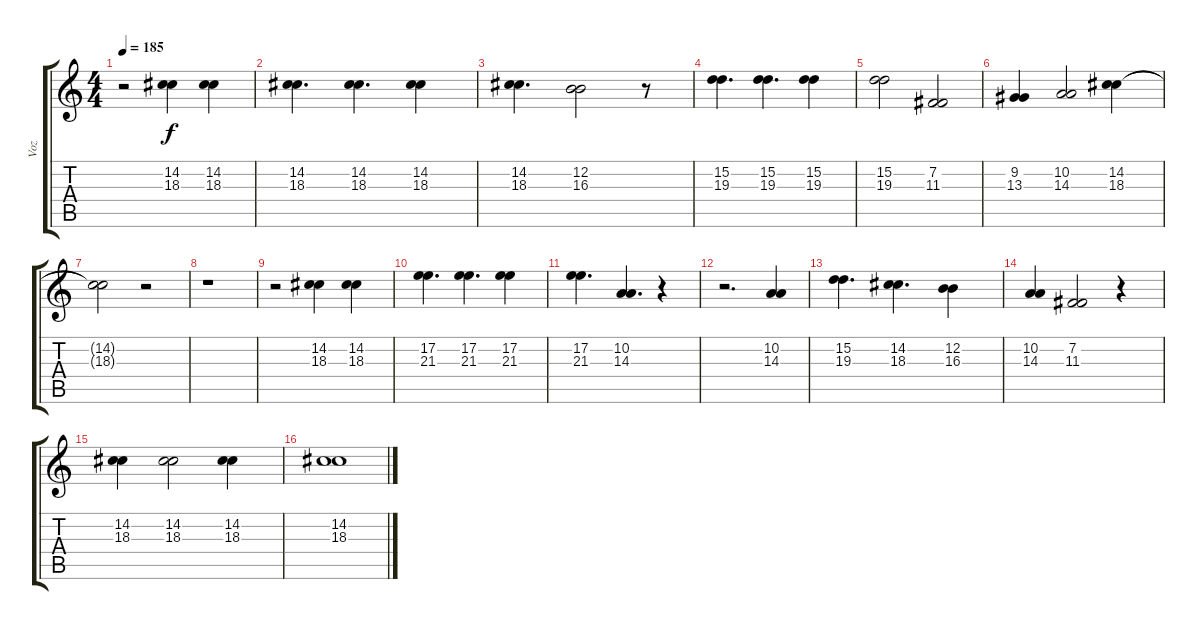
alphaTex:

\track ("Voz" "Voz") {instrument synthbrass1}
\staff {score tabs}
\tuning (E4 B3 G3 D3 A2 E2) {hide}
\ts (4 4)
\tempo 185
\clef g2
\ks c
r.2{dy f} (14.2 18.3).4 (14.2 18.3).4 |
(14.2 18.3).4{d} (14.2 18.3).4{d} (14.2 18.3).4 |
(14.2 18.3).4{d} (12.2 16.3).2 r.8 |
(15.2 19.3).4{d} (15.2 19.3).4{d} (15.2 19.3).4 |
(15.2 19.3).2 (7.2 11.3).2 |
(9.2 13.3).4 (10.2 14.3).2 (14.2 18.3).4 |
(14.2{t} 18.3{t}).2 r.2 |
r.1 |
r.2 (14.2 18.3).4 (14.2 18.3).4 |
(17.2 21.3).4{d} (17.2 21.3).4{d} (17.2 21.3).4 |
(17.2 21.3).4{d} (10.2 14.3).4{d} r.4 |
r.2{d} (10.2 14.3).4 |
(15.2 19.3).4{d} (14.2 18.3).4{d} (12.2 16.3).4 |
(10.2 14.3).4 (7.2 11.3).2 r.4 |
(14.2 18.3).4 (14.2 18.3).2 (14.2 18.3).4 |
(14.2 18.3).1
